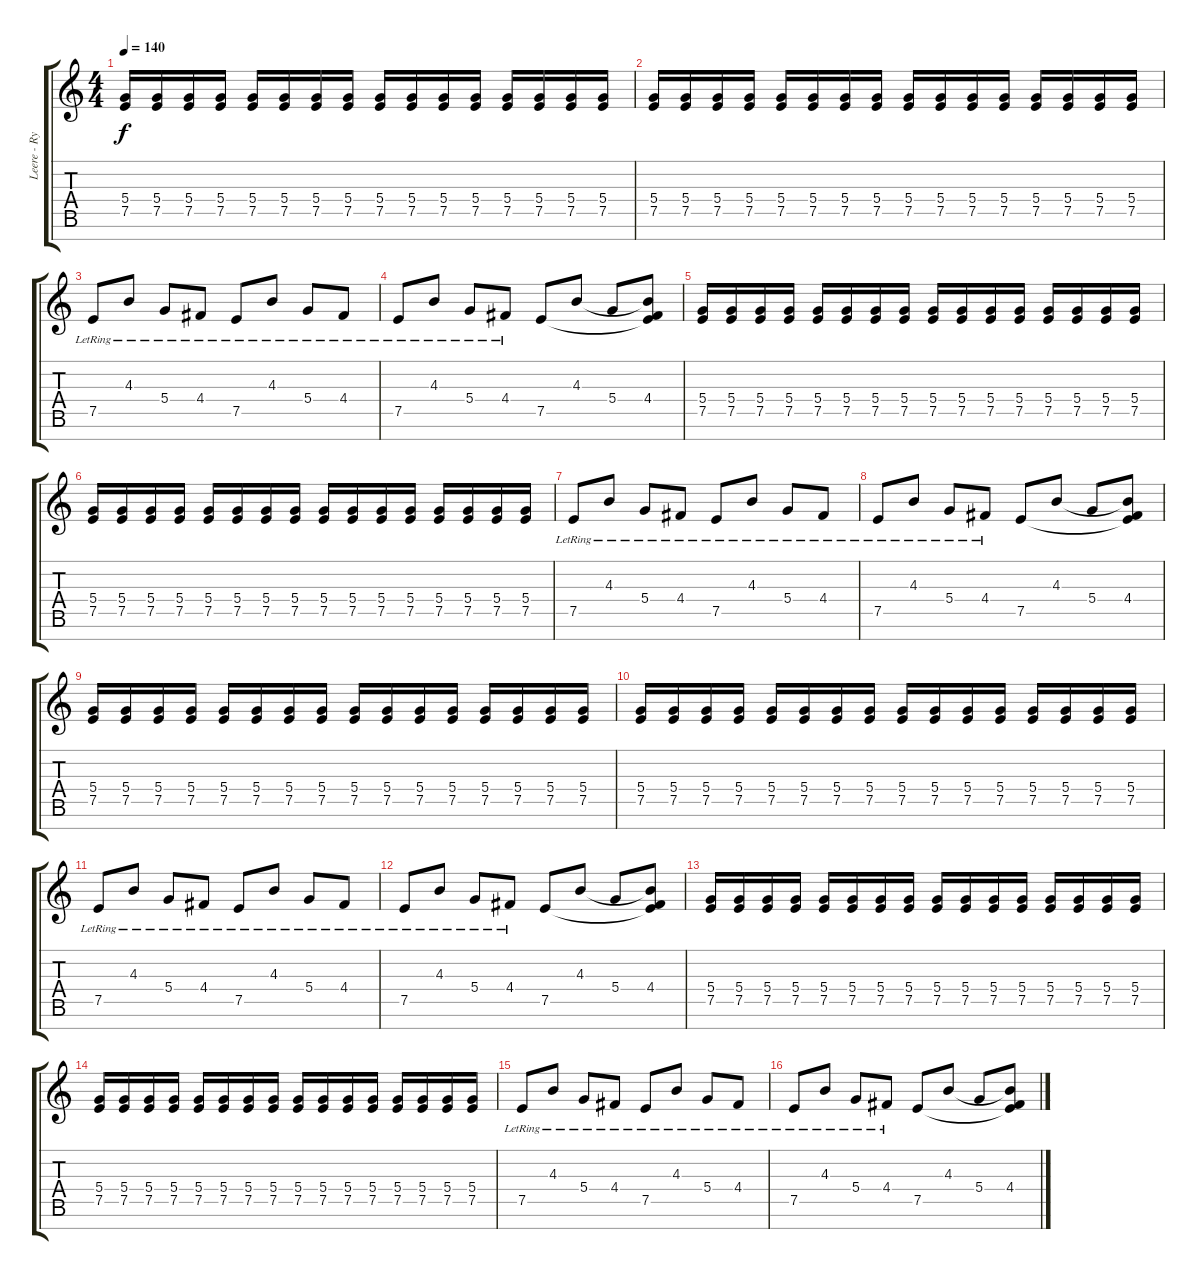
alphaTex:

\track ("Leere - Rythm Guitar" "Leere - Ry") {instrument distortionguitar}
\staff {score tabs}
\tuning (E4 B3 G3 D3 A2 E2 B1) {hide}
\ts (4 4)
\tempo 140
\clef g2
\ks c
(5.4 7.5).16{dy f} (5.4 7.5).16 (5.4 7.5).16 (5.4 7.5).16 (5.4 7.5).16 (5.4 7.5).16 (5.4 7.5).16 (5.4 7.5).16 (5.4 7.5).16 (5.4 7.5).16 (5.4 7.5).16 (5.4 7.5).16 (5.4 7.5).16 (5.4 7.5).16 (5.4 7.5).16 (5.4 7.5).16 |
(5.4 7.5).16 (5.4 7.5).16 (5.4 7.5).16 (5.4 7.5).16 (5.4 7.5).16 (5.4 7.5).16 (5.4 7.5).16 (5.4 7.5).16 (5.4 7.5).16 (5.4 7.5).16 (5.4 7.5).16 (5.4 7.5).16 (5.4 7.5).16 (5.4 7.5).16 (5.4 7.5).16 (5.4 7.5).16 |
7.5{lr}.8 4.3{lr}.8 5.4{lr}.8 4.4{lr}.8 7.5{lr}.8 4.3{lr}.8 5.4{lr}.8 4.4{lr}.8 |
7.5{lr}.8 4.3{lr}.8 5.4{lr}.8 4.4{lr}.8 7.5.8 4.3.8 5.4.8 (4.3{t} 4.4 7.5{t}).8 |
(5.4 7.5).16 (5.4 7.5).16 (5.4 7.5).16 (5.4 7.5).16 (5.4 7.5).16 (5.4 7.5).16 (5.4 7.5).16 (5.4 7.5).16 (5.4 7.5).16 (5.4 7.5).16 (5.4 7.5).16 (5.4 7.5).16 (5.4 7.5).16 (5.4 7.5).16 (5.4 7.5).16 (5.4 7.5).16 |
(5.4 7.5).16 (5.4 7.5).16 (5.4 7.5).16 (5.4 7.5).16 (5.4 7.5).16 (5.4 7.5).16 (5.4 7.5).16 (5.4 7.5).16 (5.4 7.5).16 (5.4 7.5).16 (5.4 7.5).16 (5.4 7.5).16 (5.4 7.5).16 (5.4 7.5).16 (5.4 7.5).16 (5.4 7.5).16 |
7.5{lr}.8 4.3{lr}.8 5.4{lr}.8 4.4{lr}.8 7.5{lr}.8 4.3{lr}.8 5.4{lr}.8 4.4{lr}.8 |
7.5{lr}.8 4.3{lr}.8 5.4{lr}.8 4.4{lr}.8 7.5.8 4.3.8 5.4.8 (4.3{t} 4.4 7.5{t}).8 |
(5.4 7.5).16 (5.4 7.5).16 (5.4 7.5).16 (5.4 7.5).16 (5.4 7.5).16 (5.4 7.5).16 (5.4 7.5).16 (5.4 7.5).16 (5.4 7.5).16 (5.4 7.5).16 (5.4 7.5).16 (5.4 7.5).16 (5.4 7.5).16 (5.4 7.5).16 (5.4 7.5).16 (5.4 7.5).16 |
(5.4 7.5).16 (5.4 7.5).16 (5.4 7.5).16 (5.4 7.5).16 (5.4 7.5).16 (5.4 7.5).16 (5.4 7.5).16 (5.4 7.5).16 (5.4 7.5).16 (5.4 7.5).16 (5.4 7.5).16 (5.4 7.5).16 (5.4 7.5).16 (5.4 7.5).16 (5.4 7.5).16 (5.4 7.5).16 |
7.5{lr}.8 4.3{lr}.8 5.4{lr}.8 4.4{lr}.8 7.5{lr}.8 4.3{lr}.8 5.4{lr}.8 4.4{lr}.8 |
7.5{lr}.8 4.3{lr}.8 5.4{lr}.8 4.4{lr}.8 7.5.8 4.3.8 5.4.8 (4.3{t} 4.4 7.5{t}).8 |
(5.4 7.5).16 (5.4 7.5).16 (5.4 7.5).16 (5.4 7.5).16 (5.4 7.5).16 (5.4 7.5).16 (5.4 7.5).16 (5.4 7.5).16 (5.4 7.5).16 (5.4 7.5).16 (5.4 7.5).16 (5.4 7.5).16 (5.4 7.5).16 (5.4 7.5).16 (5.4 7.5).16 (5.4 7.5).16 |
(5.4 7.5).16 (5.4 7.5).16 (5.4 7.5).16 (5.4 7.5).16 (5.4 7.5).16 (5.4 7.5).16 (5.4 7.5).16 (5.4 7.5).16 (5.4 7.5).16 (5.4 7.5).16 (5.4 7.5).16 (5.4 7.5).16 (5.4 7.5).16 (5.4 7.5).16 (5.4 7.5).16 (5.4 7.5).16 |
7.5{lr}.8 4.3{lr}.8 5.4{lr}.8 4.4{lr}.8 7.5{lr}.8 4.3{lr}.8 5.4{lr}.8 4.4{lr}.8 |
7.5{lr}.8 4.3{lr}.8 5.4{lr}.8 4.4{lr}.8 7.5.8 4.3.8 5.4.8 (4.3{t} 4.4 7.5{t}).8
